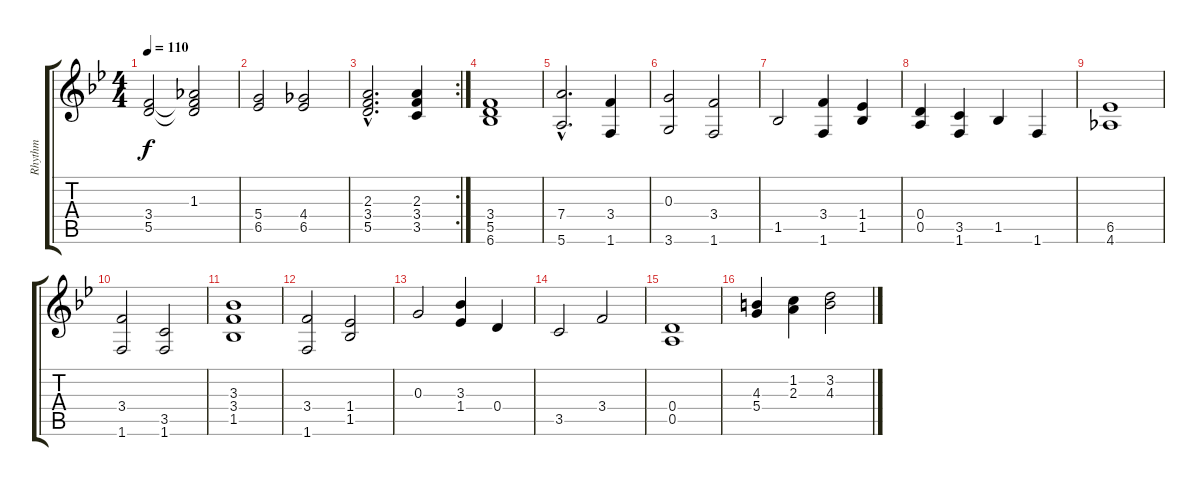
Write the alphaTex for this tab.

\track ("Rhythm" "Rhythm") {instrument acousticguitarsteel}
\staff {score tabs}
\tuning (E4 B3 G3 D3 A2 E2) {hide}
\ts (4 4)
\tempo 110
\clef g2
\ks bb
(3.4 5.5).2{dy f} (1.3 3.4{t} 5.5{t}).2 |
(5.4 6.5).2 (4.4 6.5).2 |
\rc 2
(2.3{hac} 3.4{hac} 5.5{hac}).2{d} (2.3 3.4 3.5).4 |
(3.4 5.5 6.6).1 |
(7.4{hac} 5.6{hac}).2{d} (3.4 1.6).4 |
(0.3 3.6).2 (3.4 1.6).2 |
1.5.2 (3.4 1.6).4 (1.4 1.5).4 |
(0.4 0.5).4 (3.5 1.6).4 1.5.4 1.6.4 |
(6.5 4.6).1 |
(3.4 1.6).2 (3.5 1.6).2 |
(3.3 3.4 1.5).1 |
(3.4 1.6).2 (1.4 1.5).2 |
0.3.2 (3.3 1.4).4 0.4.4 |
3.5.2 3.4.2 |
(0.4 0.5).1 |
(4.3 5.4).4 (1.2 2.3).4 (3.2 4.3).2
